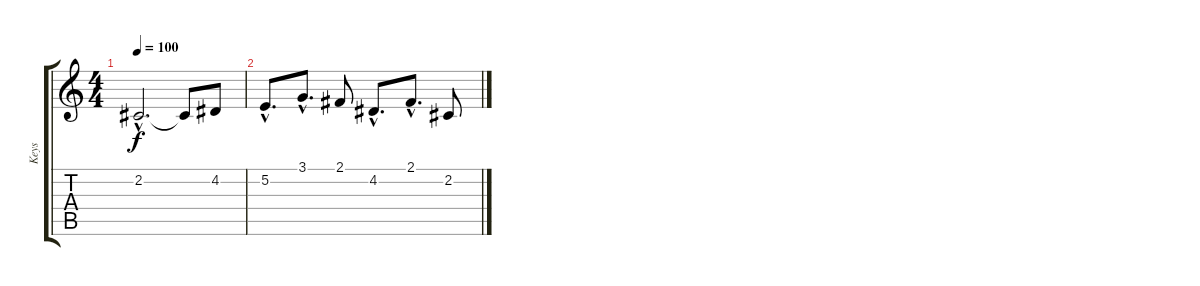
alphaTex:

\track ("Keys" "Keys") {instrument musicbox}
\staff {score tabs}
\tuning (E4 B3 G3 D3 A2 E2) {hide}
\ts (4 4)
\tempo 100
\clef g2
\ks c
2.2{hac}.2{d dy f} 2.2{t}.8 4.2.8 |
5.2{hac}.8{d} 3.1{hac}.8{d} 2.1.8 4.2{hac}.8{d} 2.1{hac}.8{d} 2.2.8
